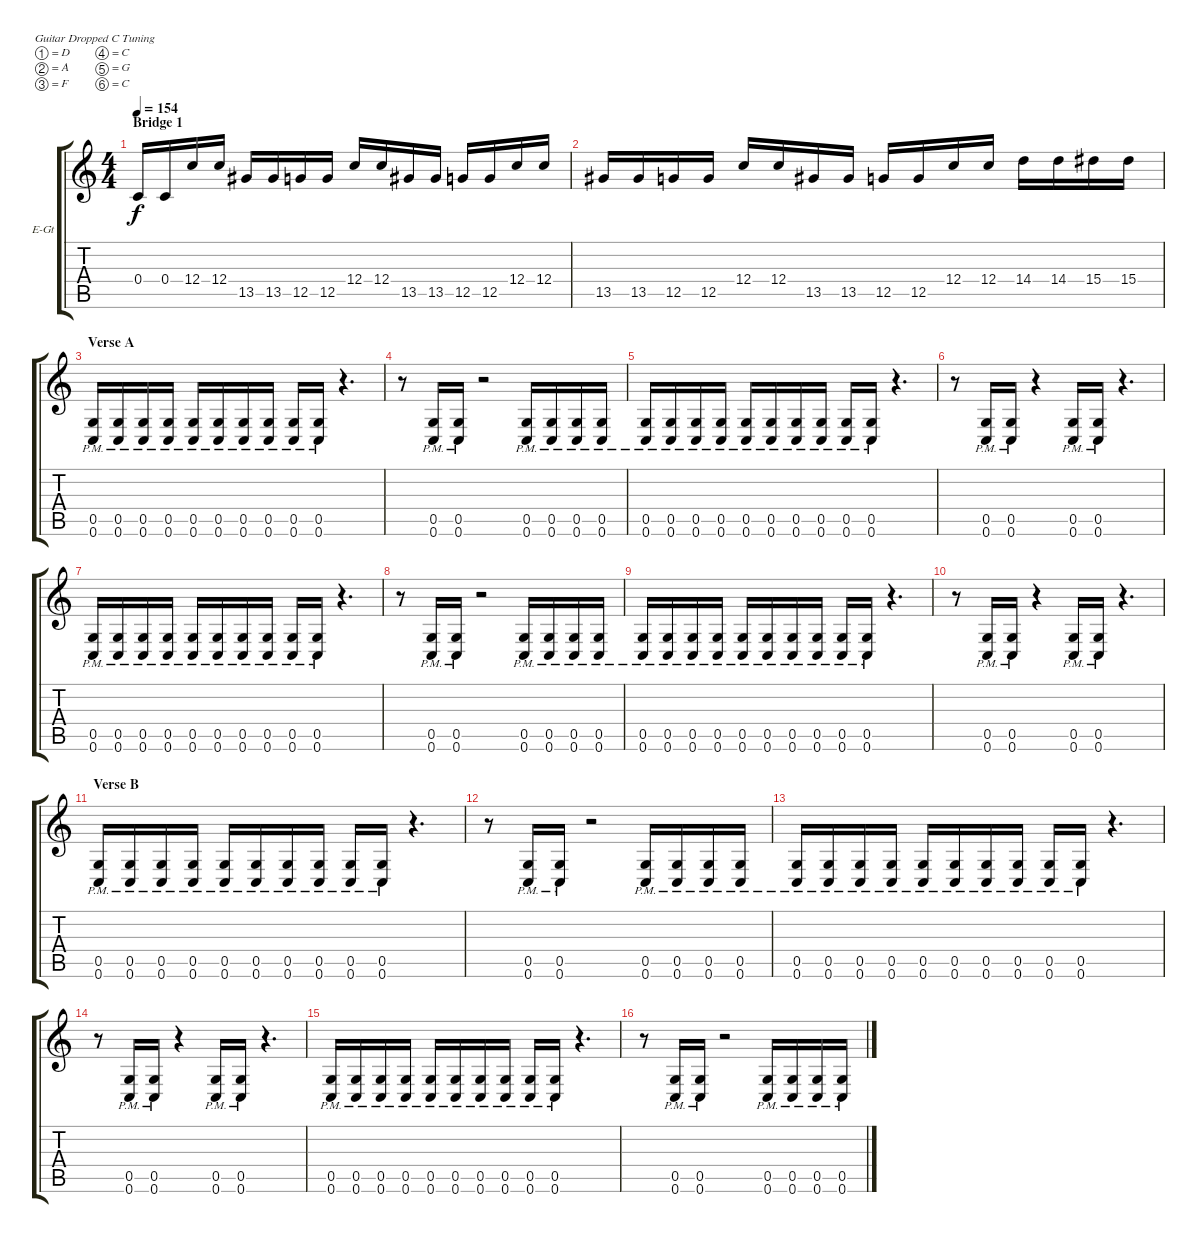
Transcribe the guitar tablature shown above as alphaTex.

\defaultSystemsLayout 4
\bracketExtendMode groupsimilarinstruments
\firstSystemTrackNameOrientation horizontal
\otherSystemsTrackNameOrientation horizontal
\track ("Rhythm Right" "E-Gt") {instrument overdrivenguitar}
\staff {score tabs}
\tuning (D4 A3 F3 C3 G2 C2)
\ts (4 4)
\section ("" "Bridge 1")
\tempo 154
\clef g2
\ks c
0.4.16{dy f} 0.4.16 12.4.16 12.4.16 13.5.16 13.5.16 12.5.16 12.5.16 12.4.16 12.4.16 13.5.16 13.5.16 12.5.16 12.5.16 12.4.16 12.4.16 |
13.5.16 13.5.16 12.5.16 12.5.16 12.4.16 12.4.16 13.5.16 13.5.16 12.5.16 12.5.16 12.4.16 12.4.16 14.4.16 14.4.16 15.4.16 15.4.16 |
\section ("" "Verse A")
(0.6{pm} 0.5{pm}).16 (0.6{pm} 0.5{pm}).16 (0.6{pm} 0.5{pm}).16 (0.6{pm} 0.5{pm}).16 (0.6{pm} 0.5{pm}).16 (0.6{pm} 0.5{pm}).16 (0.6{pm} 0.5{pm}).16 (0.6{pm} 0.5{pm}).16 (0.6{pm} 0.5{pm}).16 (0.6{pm} 0.5{pm}).16 r.4{d} |
r.8 (0.6{pm} 0.5{pm}).16 (0.6{pm} 0.5{pm}).16 r.2 (0.6{pm} 0.5{pm}).16 (0.6{pm} 0.5{pm}).16 (0.6{pm} 0.5{pm}).16 (0.6{pm} 0.5{pm}).16 |
(0.6{pm} 0.5{pm}).16 (0.6{pm} 0.5{pm}).16 (0.6{pm} 0.5{pm}).16 (0.6{pm} 0.5{pm}).16 (0.6{pm} 0.5{pm}).16 (0.6{pm} 0.5{pm}).16 (0.6{pm} 0.5{pm}).16 (0.6{pm} 0.5{pm}).16 (0.6{pm} 0.5{pm}).16 (0.6{pm} 0.5{pm}).16 r.4{d} |
r.8 (0.6{pm} 0.5{pm}).16 (0.6{pm} 0.5{pm}).16 r.4 (0.6{pm} 0.5{pm}).16 (0.6{pm} 0.5{pm}).16 r.4{d} |
(0.6{pm} 0.5{pm}).16 (0.6{pm} 0.5{pm}).16 (0.6{pm} 0.5{pm}).16 (0.6{pm} 0.5{pm}).16 (0.6{pm} 0.5{pm}).16 (0.6{pm} 0.5{pm}).16 (0.6{pm} 0.5{pm}).16 (0.6{pm} 0.5{pm}).16 (0.6{pm} 0.5{pm}).16 (0.6{pm} 0.5{pm}).16 r.4{d} |
r.8 (0.6{pm} 0.5{pm}).16 (0.6{pm} 0.5{pm}).16 r.2 (0.6{pm} 0.5{pm}).16 (0.6{pm} 0.5{pm}).16 (0.6{pm} 0.5{pm}).16 (0.6{pm} 0.5{pm}).16 |
(0.6{pm} 0.5{pm}).16 (0.6{pm} 0.5{pm}).16 (0.6{pm} 0.5{pm}).16 (0.6{pm} 0.5{pm}).16 (0.6{pm} 0.5{pm}).16 (0.6{pm} 0.5{pm}).16 (0.6{pm} 0.5{pm}).16 (0.6{pm} 0.5{pm}).16 (0.6{pm} 0.5{pm}).16 (0.6{pm} 0.5{pm}).16 r.4{d} |
r.8 (0.6{pm} 0.5{pm}).16 (0.6{pm} 0.5{pm}).16 r.4 (0.6{pm} 0.5{pm}).16 (0.6{pm} 0.5{pm}).16 r.4{d} |
\section ("" "Verse B")
(0.6{pm} 0.5{pm}).16 (0.6{pm} 0.5{pm}).16 (0.6{pm} 0.5{pm}).16 (0.6{pm} 0.5{pm}).16 (0.6{pm} 0.5{pm}).16 (0.6{pm} 0.5{pm}).16 (0.6{pm} 0.5{pm}).16 (0.6{pm} 0.5{pm}).16 (0.6{pm} 0.5{pm}).16 (0.6{pm} 0.5{pm}).16 r.4{d} |
r.8 (0.6{pm} 0.5{pm}).16 (0.6{pm} 0.5{pm}).16 r.2 (0.6{pm} 0.5{pm}).16 (0.6{pm} 0.5{pm}).16 (0.6{pm} 0.5{pm}).16 (0.6{pm} 0.5{pm}).16 |
(0.6{pm} 0.5{pm}).16 (0.6{pm} 0.5{pm}).16 (0.6{pm} 0.5{pm}).16 (0.6{pm} 0.5{pm}).16 (0.6{pm} 0.5{pm}).16 (0.6{pm} 0.5{pm}).16 (0.6{pm} 0.5{pm}).16 (0.6{pm} 0.5{pm}).16 (0.6{pm} 0.5{pm}).16 (0.6{pm} 0.5{pm}).16 r.4{d} |
r.8 (0.6{pm} 0.5{pm}).16 (0.6{pm} 0.5{pm}).16 r.4 (0.6{pm} 0.5{pm}).16 (0.6{pm} 0.5{pm}).16 r.4{d} |
(0.6{pm} 0.5{pm}).16 (0.6{pm} 0.5{pm}).16 (0.6{pm} 0.5{pm}).16 (0.6{pm} 0.5{pm}).16 (0.6{pm} 0.5{pm}).16 (0.6{pm} 0.5{pm}).16 (0.6{pm} 0.5{pm}).16 (0.6{pm} 0.5{pm}).16 (0.6{pm} 0.5{pm}).16 (0.6{pm} 0.5{pm}).16 r.4{d} |
r.8 (0.6{pm} 0.5{pm}).16 (0.6{pm} 0.5{pm}).16 r.2 (0.6{pm} 0.5{pm}).16 (0.6{pm} 0.5{pm}).16 (0.6{pm} 0.5{pm}).16 (0.6{pm} 0.5{pm}).16
